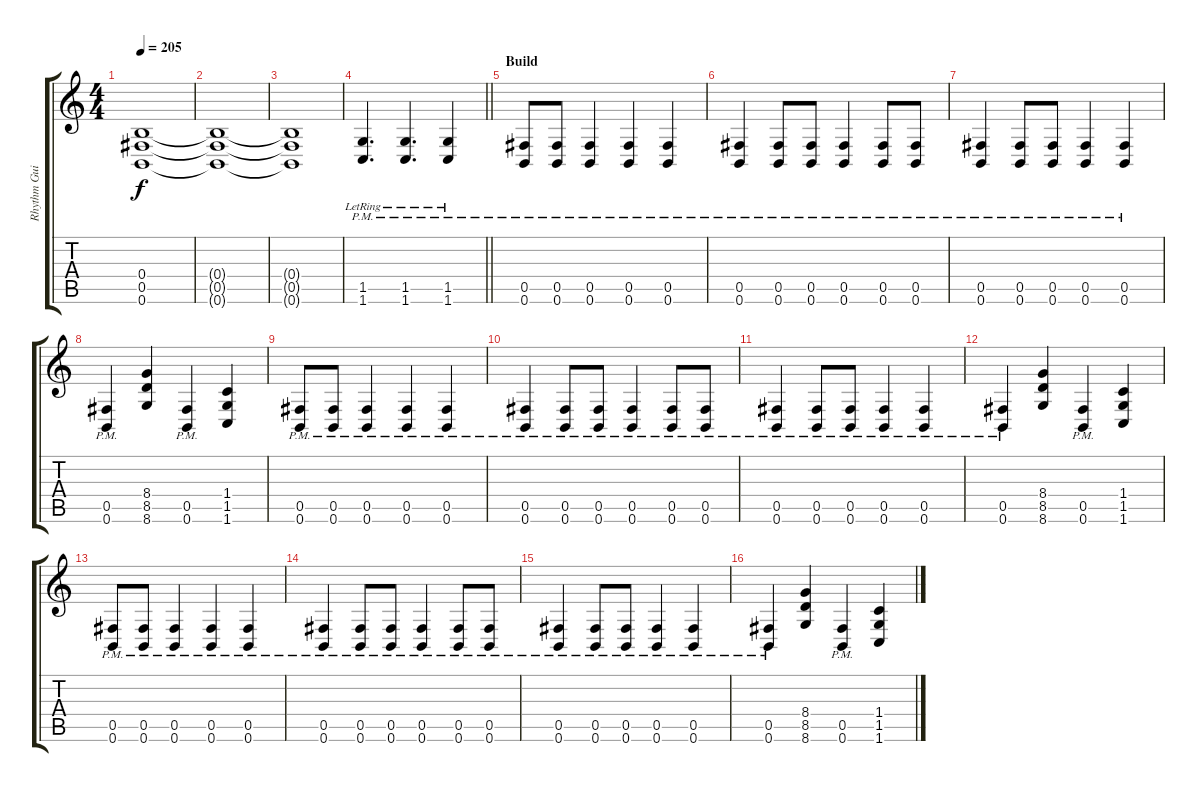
\track ("Rhythm Guitar 1" "Rhythm Gui") {instrument distortionguitar}
\staff {score tabs}
\tuning (Db4 Ab3 E3 B2 Gb2 B1) {hide}
\ts (4 4)
\tempo 205
\clef g2
\ks c
(0.4{t} 0.5{t} 0.6{t}).1{dy f} |
(0.4{t} 0.5{t} 0.6{t}).1 |
(0.4{t} 0.5{t} 0.6{t}).1 |
\barLineRight lightlight
(1.5{pm lr} 1.6{pm lr}).4{d} (1.5{pm lr} 1.6{pm lr}).4{d} (1.5{pm lr} 1.6{pm lr}).4 |
\section ("" "Build")
(0.5{pm} 0.6{pm}).8 (0.5{pm} 0.6{pm}).8 (0.5{pm} 0.6{pm}).4 (0.5{pm} 0.6{pm}).4 (0.5{pm} 0.6{pm}).4 |
(0.5{pm} 0.6{pm}).4 (0.5{pm} 0.6{pm}).8 (0.5{pm} 0.6{pm}).8 (0.5{pm} 0.6{pm}).4 (0.5{pm} 0.6{pm}).8 (0.5{pm} 0.6{pm}).8 |
(0.5{pm} 0.6{pm}).4 (0.5{pm} 0.6{pm}).8 (0.5{pm} 0.6{pm}).8 (0.5{pm} 0.6{pm}).4 (0.5{pm} 0.6{pm}).4 |
(0.5{pm} 0.6{pm}).4 (8.4 8.5 8.6).4 (0.5{pm} 0.6{pm}).4 (1.4 1.5 1.6).4 |
(0.5{pm} 0.6{pm}).8 (0.5{pm} 0.6{pm}).8 (0.5{pm} 0.6{pm}).4 (0.5{pm} 0.6{pm}).4 (0.5{pm} 0.6{pm}).4 |
(0.5{pm} 0.6{pm}).4 (0.5{pm} 0.6{pm}).8 (0.5{pm} 0.6{pm}).8 (0.5{pm} 0.6{pm}).4 (0.5{pm} 0.6{pm}).8 (0.5{pm} 0.6{pm}).8 |
(0.5{pm} 0.6{pm}).4 (0.5{pm} 0.6{pm}).8 (0.5{pm} 0.6{pm}).8 (0.5{pm} 0.6{pm}).4 (0.5{pm} 0.6{pm}).4 |
(0.5{pm} 0.6{pm}).4 (8.4 8.5 8.6).4 (0.5{pm} 0.6{pm}).4 (1.4 1.5 1.6).4 |
(0.5{pm} 0.6{pm}).8 (0.5{pm} 0.6{pm}).8 (0.5{pm} 0.6{pm}).4 (0.5{pm} 0.6{pm}).4 (0.5{pm} 0.6{pm}).4 |
(0.5{pm} 0.6{pm}).4 (0.5{pm} 0.6{pm}).8 (0.5{pm} 0.6{pm}).8 (0.5{pm} 0.6{pm}).4 (0.5{pm} 0.6{pm}).8 (0.5{pm} 0.6{pm}).8 |
(0.5{pm} 0.6{pm}).4 (0.5{pm} 0.6{pm}).8 (0.5{pm} 0.6{pm}).8 (0.5{pm} 0.6{pm}).4 (0.5{pm} 0.6{pm}).4 |
(0.5{pm} 0.6{pm}).4 (8.4 8.5 8.6).4 (0.5{pm} 0.6{pm}).4 (1.4 1.5 1.6).4
